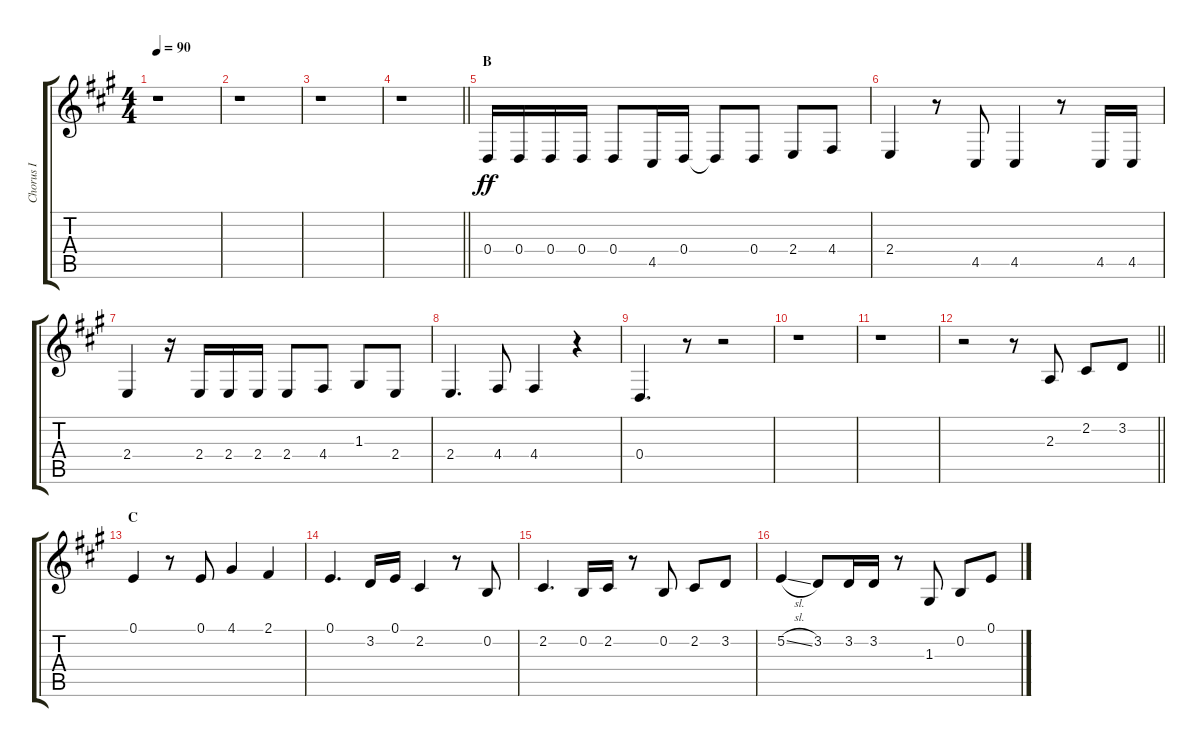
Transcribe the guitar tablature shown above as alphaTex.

\track ("Chorus I" "Chorus I") {instrument voiceoohs}
\staff {score tabs}
\tuning (E4 B3 G3 D3 A2 E2) {hide}
\ts (4 4)
\tempo 90
\clef g2
\ks a
r.1{dy ff} |
r.1 |
r.1 |
\barLineRight lightlight
r.1 |
\section ("" "B")
0.4.16 0.4.16 0.4.16 0.4.16 0.4.8 4.5.16 0.4.16 0.4{t}.8 0.4.8 2.4.8 4.4.8 |
2.4.4 r.8 4.5.8 4.5.4 r.8 4.5.16 4.5.16 |
2.4.4 r.16 2.4.16 2.4.16 2.4.16 2.4.8 4.4.8 1.3.8 2.4.8 |
2.4.4{d} 4.4.8 4.4.4 r.4 |
0.4.4{d} r.8 r.2 |
r.1 |
r.1 |
\barLineRight lightlight
r.2 r.8 2.3.8 2.2.8 3.2.8 |
\section ("" "C")
0.1.4 r.8 0.1.8 4.1.4 2.1.4 |
0.1.4{d} 3.2.16 0.1.16 2.2.4 r.8 0.2.8 |
2.2.4{d} 0.2.16 2.2.16 r.8 0.2.8 2.2.8 3.2.8 |
5.2{sl}.4 3.2.8 3.2.16 3.2.16 r.8 1.3.8 0.2.8 0.1.8
